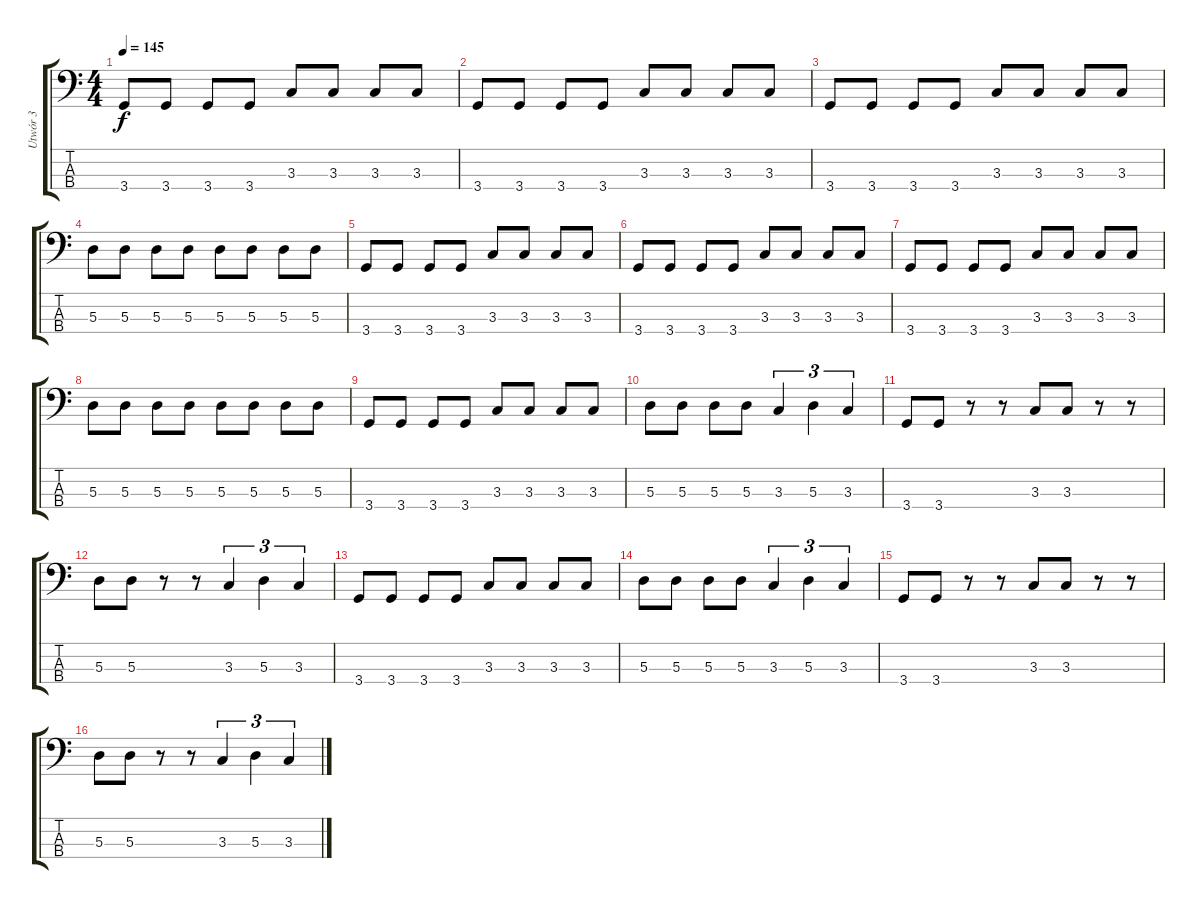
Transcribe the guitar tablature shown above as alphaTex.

\track ("Utwór 3" "Utwór 3") {instrument electricbassfinger}
\staff {score tabs}
\tuning (G2 D2 A1 E1) {hide}
\ts (4 4)
\tempo 145
\clef f4
\ks c
3.4.8{dy f} 3.4.8 3.4.8 3.4.8 3.3.8 3.3.8 3.3.8 3.3.8 |
3.4.8 3.4.8 3.4.8 3.4.8 3.3.8 3.3.8 3.3.8 3.3.8 |
3.4.8 3.4.8 3.4.8 3.4.8 3.3.8 3.3.8 3.3.8 3.3.8 |
5.3.8 5.3.8 5.3.8 5.3.8 5.3.8 5.3.8 5.3.8 5.3.8 |
3.4.8 3.4.8 3.4.8 3.4.8 3.3.8 3.3.8 3.3.8 3.3.8 |
3.4.8 3.4.8 3.4.8 3.4.8 3.3.8 3.3.8 3.3.8 3.3.8 |
3.4.8 3.4.8 3.4.8 3.4.8 3.3.8 3.3.8 3.3.8 3.3.8 |
5.3.8 5.3.8 5.3.8 5.3.8 5.3.8 5.3.8 5.3.8 5.3.8 |
3.4.8 3.4.8 3.4.8 3.4.8 3.3.8 3.3.8 3.3.8 3.3.8 |
5.3.8 5.3.8 5.3.8 5.3.8 3.3.4{tu (3 2)} 5.3.4{tu (3 2)} 3.3.4{tu (3 2)} |
3.4.8 3.4.8 r.8 r.8 3.3.8 3.3.8 r.8 r.8 |
5.3.8 5.3.8 r.8 r.8 3.3.4{tu (3 2)} 5.3.4{tu (3 2)} 3.3.4{tu (3 2)} |
3.4.8 3.4.8 3.4.8 3.4.8 3.3.8 3.3.8 3.3.8 3.3.8 |
5.3.8 5.3.8 5.3.8 5.3.8 3.3.4{tu (3 2)} 5.3.4{tu (3 2)} 3.3.4{tu (3 2)} |
3.4.8 3.4.8 r.8 r.8 3.3.8 3.3.8 r.8 r.8 |
5.3.8 5.3.8 r.8 r.8 3.3.4{tu (3 2)} 5.3.4{tu (3 2)} 3.3.4{tu (3 2)}
